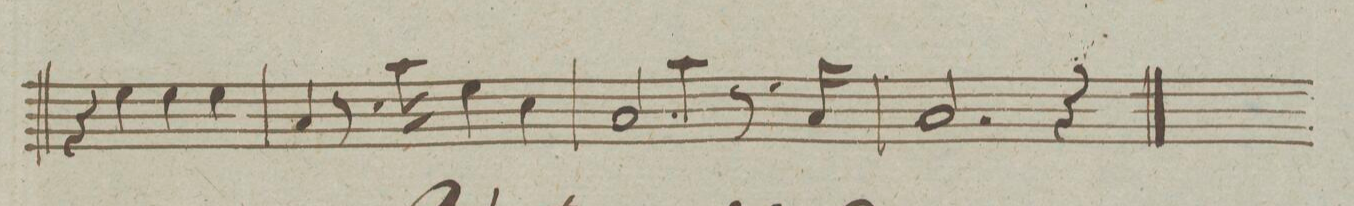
**kern	**dynam
*I"Fagotto Primo.	*
*clefF4	*
*k[]	*
*met(c)	*
*M4/4	*
4r	.
4G\	.
4G\	.
4G\	.
=63	=63
4C/	.
8.r	.
16c\	.
4G\	.
4E\	.
=64	=64
2C/	.
4c\	.
8.r	.
16C/	.
=65	=65
2.C/	.
4r	.
==	==
*-	*-
